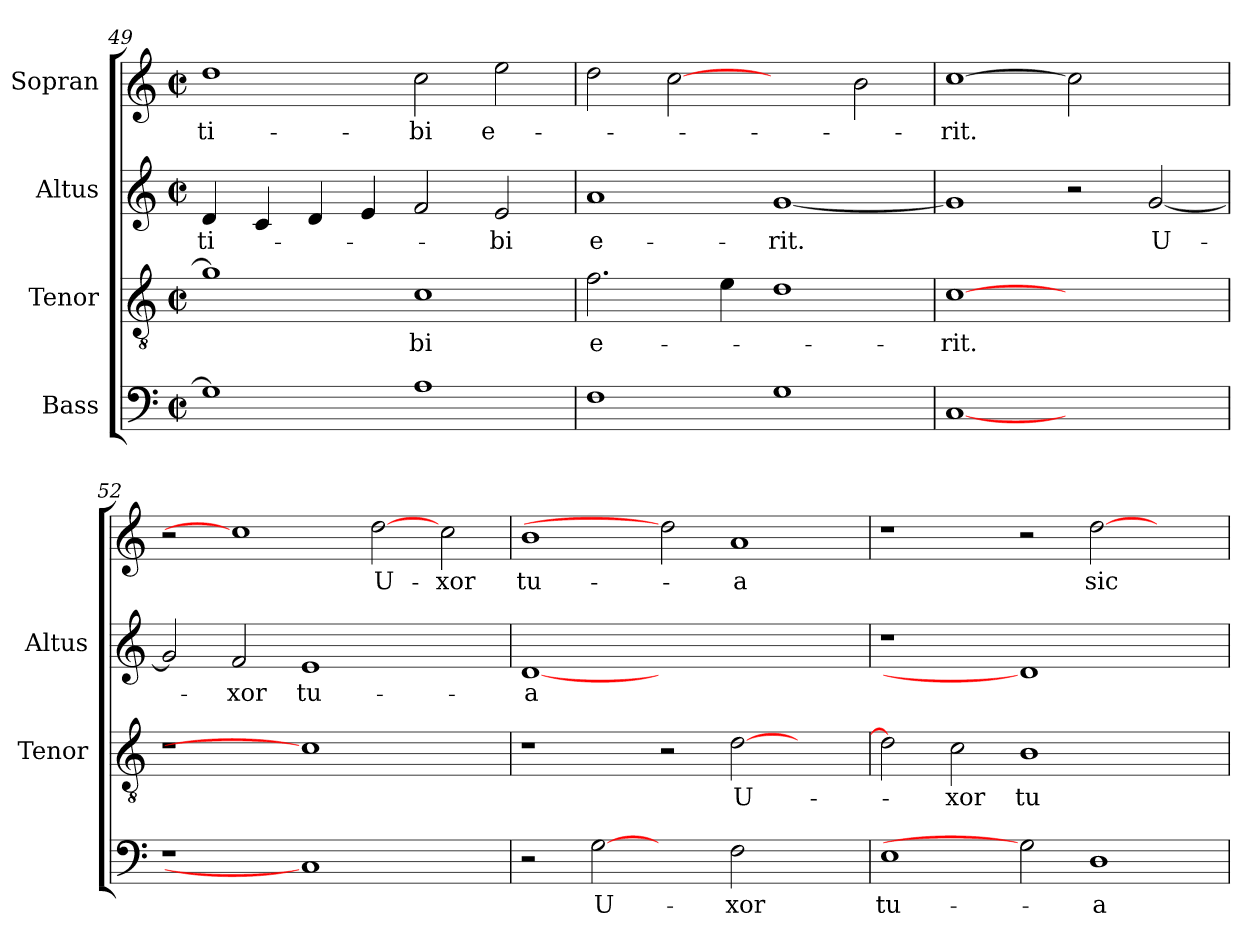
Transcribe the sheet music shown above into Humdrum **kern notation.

**kern	**text	**kern	**text	**kern	**text	**kern	**text
*part4	*part4	*part3	*part3	*part2	*part2	*part1	*part1
*staff4	*staff4	*staff3	*staff3	*staff2	*staff2	*staff1	*staff1
*I"Bass	*	*I"Tenor	*	*I"Altus	*	*I"Sopran	*
*	*	*I'Tenor	*	*I'Altus	*	*	*
!!LO:PB:g=z
*clefF4	*	*clefGv2	*	*clefG2	*	*clefG2	*
*	*	*ITrd7c12	*	*	*	*	*
*k[]	*	*k[]	*	*k[]	*	*k[]	*
*C:	*	*C:	*	*C:	*	*C:	*
*M2/2	*	*M2/2	*	*M2/2	*	*M2/2	*
*met(c|)	*	*met(c|)	*	*met(c|)	*	*met(c|)	*
=49	=49	=49	=49	=49	=49	=49	=49
!	!	!	!	!	!LO:LY:b:color=#000000	!	!
!	!	!	!	!	!	!	!LO:LY:b:color=#000000
1Gi]	.	1Gi]	.	4di/	ti-	1ddi	ti-
.	.	.	.	4ci/	.	.	.
.	.	.	.	4di/	.	.	.
.	.	.	.	4ei/	.	.	.
!	!	!	!LO:LY:b:color=#000000	!	!	!	!
!	!	!	!	!	!	!	!LO:LY:b:color=#000000
1Ai	.	1Ci	-bi	2fi/	.	2cci\	-bi
!	!	!	!	!	!LO:LY:b:color=#000000	!	!
!	!	!	!	!	!	!	!LO:LY:b:color=#000000
.	.	.	.	2ei/	-bi	2eei\	e-
=50	=50	=50	=50	=50	=50	=50	=50
!	!	!	!LO:LY:b:color=#000000	!	!	!	!
!	!	!	!	!	!LO:LY:b:color=#000000	!	!
1Fi	.	2.Fi\	e-	1ai	e-	2ddi\	.
.	.	.	.	.	.	[2cci	.
.	.	4Ei\	.	.	.	.	.
!	!	!	!	!	!LO:LY:b:color=#000000	!	!
1Gi	.	1Di	.	[<1gi	-rit.	2ryy	.
.	.	.	.	.	.	2bi\	.
=51	=51	=51	=51	=51	=51	=51	=51
!	!	!	!LO:LY:b:color=#000000	!	!	!	!
!	!	!	!	!	!	!	!LO:LY:b:color=#000000
[1Ci	.	[1Ci	-rit.	1gi]	.	[1cci	-rit.
1ryy	.	1ryy	.	2r	.	2cci]	.
!	!	!	!	!	!LO:LY:b:color=#000000	!	!
.	.	.	.	[<2gi/	U-	2ryy	.
=52	=52	=52	=52	=52	=52	=52	=52
!LO:N:vis=1	!	!LO:N:vis=1	!	!	!	!	!
1r	.	1r	.	2gi/]	.	2r	.
!	!	!	!	!	!LO:LY:b:color=#000000	!	!
.	.	.	.	2fi/	-xor	1cci]	.
!	!	!	!	!	!LO:LY:b:color=#000000	!	!
1Ci]	.	1Ci]	.	1ei	tu-	.	.
!	!	!	!	!	!	!	!LO:LY:b:color=#000000
.	.	.	.	.	.	[2ddi	U-
!	!	!	!	!	!	!	!LO:LY:b:color=#000000
2ryy	.	2ryy	.	2ryy	.	2cci\	-xor
=53	=53	=53	=53	=53	=53	=53	=53
!	!	!	!	!	!LO:LY:b:color=#000000	!	!
!	!	!	!	!	!	!	!LO:LY:b:color=#000000
2r	.	1r	.	[1di	-a	1bi	tu-
!	!LO:LY:b:color=#000000	!	!	!	!	!	!
[2Gi	U-	.	.	.	.	.	.
2ryy	.	2r	.	1.ryy	.	2ddi]	.
!	!LO:LY:b:color=#000000	!	!	!	!	!	!
!	!	!	!LO:LY:b:color=#000000	!	!	!	!
!	!	!	!	!	!	!	!LO:LY:b:color=#000000
2Fi\	-xor	[>2Di\	U-	.	.	1ai	-a
2ryy	.	2ryy	.	.	.	.	.
=54	=54	=54	=54	=54	=54	=54	=54
!	!LO:LY:b:color=#000000	!	!	!LO:N:vis=1	!	!	!
1Ei	tu-	2Di\]	.	1r	.	1r	.
!	!	!	!LO:LY:b:color=#000000	!	!	!	!
.	.	2Ci\	-xor	.	.	.	.
!	!	!	!LO:LY:b:color=#000000	!	!	!	!
2Gi]	.	1BBi	tu-	1di]	.	2r	.
!	!LO:LY:b:color=#000000	!	!	!	!	!	!
!	!	!	!	!	!	!	!LO:LY:b:color=#000000
1Di	-a	.	.	.	.	[>2ddi\	sic-
.	.	2ryy	.	2ryy	.	2ryy	.
=	=	=	=	=	=	=	=
*-	*-	*-	*-	*-	*-	*-	*-
